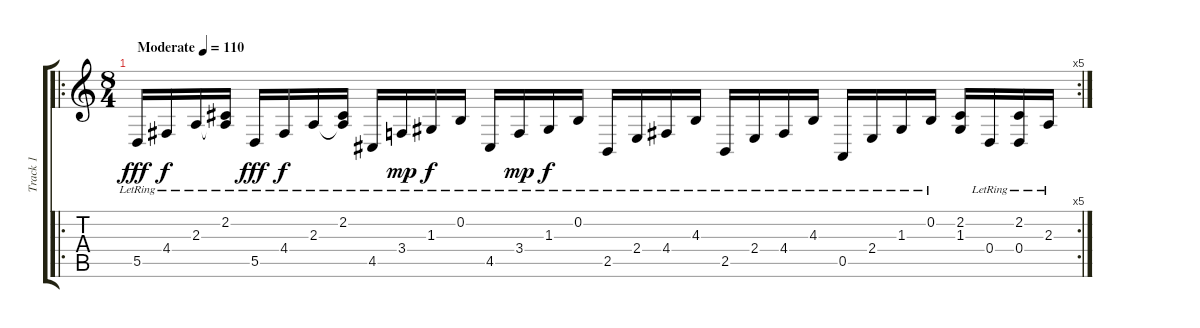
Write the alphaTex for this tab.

\track ("Track 1" "Track 1") {instrument acousticgrandpiano}
\staff {score tabs}
\tuning (E4 B3 G3 D3 A2 E2) {hide}
\ro
\rc 5
\ts (8 4)
\tempo (110 "Moderate")
\clef g2
\ks c
5.5{lr}.16{dy fff instrument acousticgrandpiano} 4.4{lr}.16{dy f} 2.3{lr}.16 (2.2{lr} 2.3{t}).16 5.5{lr}.16{dy fff} 4.4{lr}.16{dy f} 2.3{lr}.16 (2.2{lr} 2.3{t}).16 4.5{lr}.16 3.4{lr}.16{dy mp} 1.3{lr}.16{dy f} 0.2{lr}.16 4.5{lr}.16 3.4{lr}.16{dy mp} 1.3{lr}.16{dy f} 0.2{lr}.16 2.5{lr}.16 2.4{lr}.16 4.4{lr}.16 4.3{lr}.16 2.5{lr}.16 2.4{lr}.16 4.4{lr}.16 4.3{lr}.16 0.5{lr}.16 2.4{lr}.16 1.3{lr}.16 0.2{lr}.16 (2.2 1.3).16 0.4{lr}.16 (2.2{lr} 0.4).16 2.3{lr}.16
